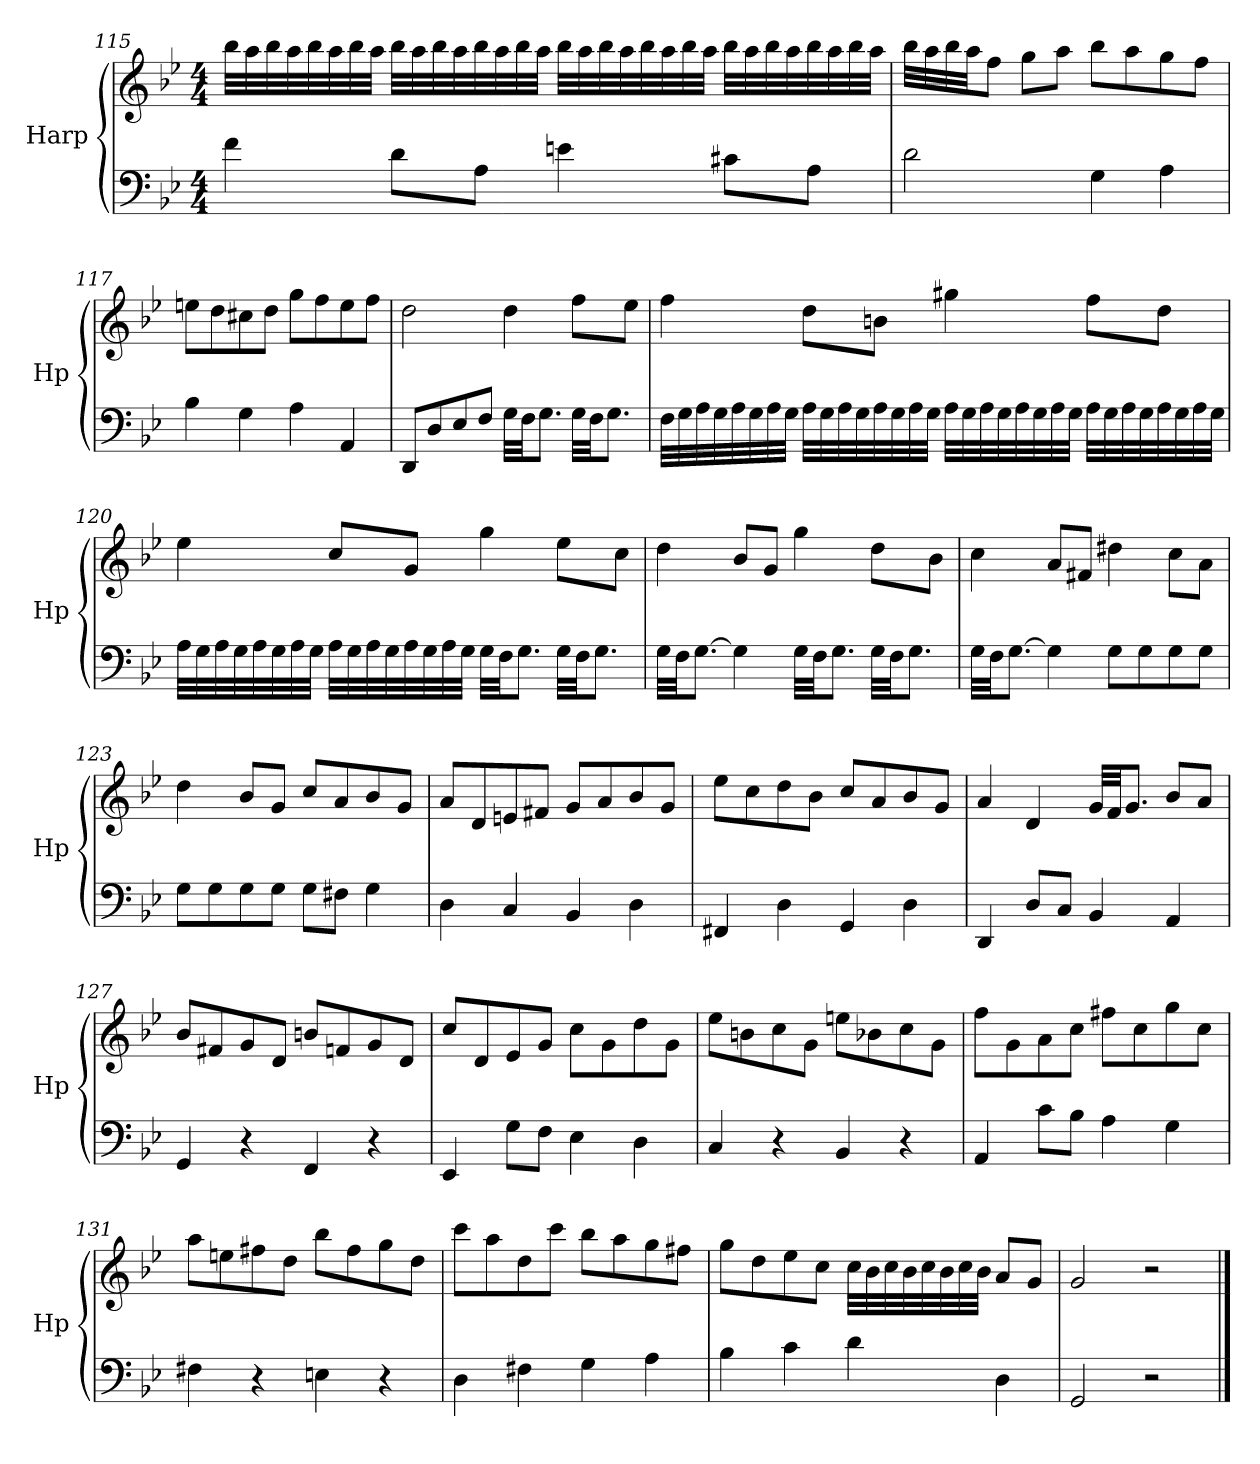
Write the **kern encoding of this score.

**kern	**kern
*part1	*part1
*staff2	*staff1
*I"Harp	*
*I'Hp	*
!!LO:LB:g=z
*clefF4	*clefG2
*k[b-e-]	*k[b-e-]
*M4/4	*M4/4
=115	=115
4f\	32bb-\LLL
.	32aa\
.	32bb-\
.	32aa\
.	32bb-\
.	32aa\
.	32bb-\
.	32aa\JJJ
8d\L	32bb-\LLL
.	32aa\
.	32bb-\
.	32aa\
8A\J	32bb-\
.	32aa\
.	32bb-\
.	32aa\JJJ
4en\	32bb-\LLL
.	32aa\
.	32bb-\
.	32aa\
.	32bb-\
.	32aa\
.	32bb-\
.	32aa\JJJ
8c#X\L	32bb-\LLL
.	32aa\
.	32bb-\
.	32aa\
8A\J	32bb-\
.	32aa\
.	32bb-\
.	32aa\JJJ
!!LO:LB:g=z
=116	=116
2d\	32bb-\LLL
.	32aa\
.	32bb-\
.	32aa\JJ
.	8ff\J
.	8gg\L
.	8aa\J
4G\	8bb-\L
.	8aa\
4A\	8gg\
.	8ff\J
=117	=117
4B-\	8een\L
.	8dd\
4G\	8cc#X\
.	8dd\J
4A\	8gg\L
.	8ff\
4AA/	8ee\
.	8ff\J
=118	=118
8DD/L	2dd\
8D/	.
8E-/	.
8F/J	.
32G\LLL	4dd\
32F\JJ	.
8.G\J	.
32G\LLL	8ff\L
32F\JJ	.
8.G\J	.
.	8ee-\J
!!LO:PB:g=z
=119	=119
32F\LLL	4ff\
32G\	.
32A\	.
32G\	.
32A\	.
32G\	.
32A\	.
32G\JJJ	.
32A\LLL	8dd\L
32G\	.
32A\	.
32G\	.
32A\	8bn\J
32G\	.
32A\	.
32G\JJJ	.
32A\LLL	4gg#X\
32G\	.
32A\	.
32G\	.
32A\	.
32G\	.
32A\	.
32G\JJJ	.
32A\LLL	8ff\L
32G\	.
32A\	.
32G\	.
32A\	8dd\J
32G\	.
32A\	.
32G\JJJ	.
!!LO:LB:g=z
=120	=120
32A\LLL	4ee-\
32G\	.
32A\	.
32G\	.
32A\	.
32G\	.
32A\	.
32G\JJJ	.
32A\LLL	8cc/L
32G\	.
32A\	.
32G\	.
32A\	8g/J
32G\	.
32A\	.
32G\JJJ	.
32G\LLL	4gg\
32F\JJ	.
8.G\J	.
32G\LLL	8ee-\L
32F\JJ	.
8.G\J	.
.	8cc\J
=121	=121
32G\LLL	4dd\
32F\JJ	.
[8.G\J	.
4G\]	8b-/L
.	8g/J
32G\LLL	4gg\
32F\JJ	.
8.G\J	.
32G\LLL	8dd\L
32F\JJ	.
8.G\J	.
.	8b-\J
!!LO:LB:g=z
=122	=122
32G\LLL	4cc\
32F\JJ	.
[8.G\J	.
4G\]	8a/L
.	8f#X/J
8G\L	4dd#X\
8G\	.
8G\	8cc\L
8G\J	8a\J
=123	=123
8G\L	4dd\
8G\	.
8G\	8b-/L
8G\J	8g/J
8G\L	8cc/L
8F#X\J	8a/
4G\	8b-/
.	8g/J
=124	=124
4D\	8a/L
.	8d/
4C/	8en/
.	8f#X/J
4BB-/	8g/L
.	8a/
4D\	8b-/
.	8g/J
=125	=125
4FF#X/	8ee-\L
.	8cc\
4D\	8dd\
.	8b-\J
4GG/	8cc/L
.	8a/
4D\	8b-/
.	8g/J
!!LO:LB:g=z
=126	=126
4DD/	4a/
8D/L	4d/
8C/J	.
4BB-/	32g/LLL
.	32f/JJ
.	8.g/J
4AA/	8b-/L
.	8a/J
=127	=127
4GG/	8b-/L
.	8f#X/
4r	8g/
.	8d/J
4FF/	8bn/L
.	8fn/
4r	8g/
.	8d/J
=128	=128
4EE-/	8cc/L
.	8d/
8G\L	8e-/
8F\J	8g/J
4E-\	8cc\L
.	8g\
4D\	8dd\
.	8g\J
=129	=129
4C/	8ee-\L
.	8bn\
4r	8cc\
.	8g\J
4BB-/	8een\L
.	8b-X\
4r	8cc\
.	8g\J
!!LO:LB:g=z
=130	=130
4AA/	8ff\L
.	8g\
8c\L	8a\
8B-\J	8cc\J
4A\	8ff#X\L
.	8cc\
4G\	8gg\
.	8cc\J
=131	=131
4F#X\	8aa\L
.	8een\
4r	8ff#X\
.	8dd\J
4En\	8bb-\L
.	8ff#\
4r	8gg\
.	8dd\J
=132	=132
4D\	8ccc\L
.	8aa\
4F#X\	8dd\
.	8ccc\J
4G\	8bb-\L
.	8aa\
4A\	8gg\
.	8ff#X\J
=133	=133
4B-\	8gg\L
.	8dd\
4c\	8ee-\
.	8cc\J
4d\	32cc\LLL
.	32b-\
.	32cc\
.	32b-\
.	32cc\
.	32b-\
.	32cc\
.	32b-\JJJ
4D\	8a/L
.	8g/J
!!LO:LB:g=z
=134	=134
2GG/	2g/
2r	2r
==	==
*-	*-
